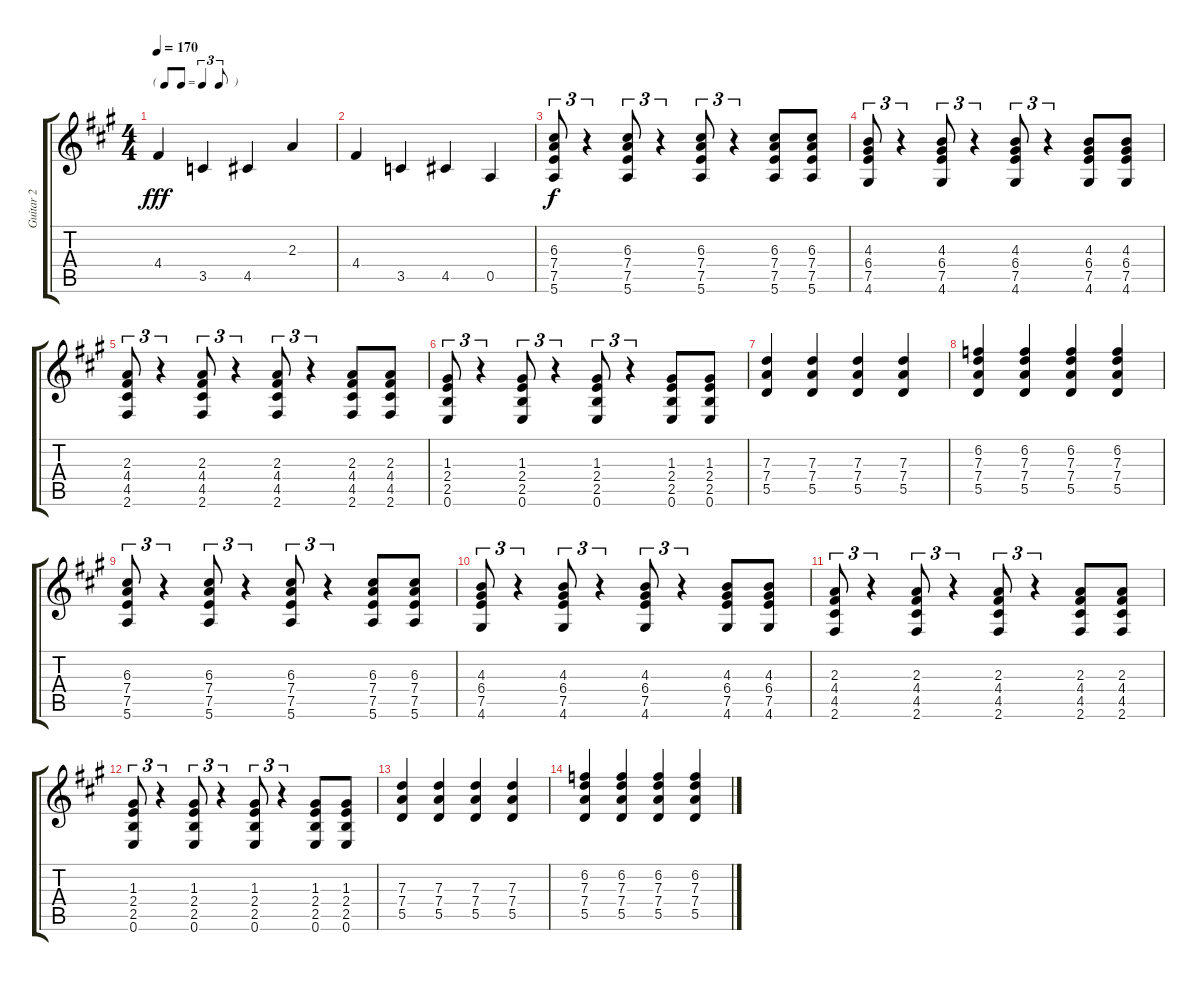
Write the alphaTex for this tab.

\track ("Guitar 2" "Guitar 2") {instrument overdrivenguitar}
\staff {score tabs}
\tuning (E4 B3 G3 D3 A2 E2) {hide}
\ts (4 4)
\tf triplet8th
\tempo 170
\clef g2
\ks a
4.4.4{dy fff} 3.5.4 4.5.4 2.3.4 |
4.4.4 3.5.4 4.5.4 0.5.4 |
(6.3 7.4 7.5 5.6).8{tu (3 2) dy f} r.4{tu (3 2)} (6.3 7.4 7.5 5.6).8{tu (3 2)} r.4{tu (3 2)} (6.3 7.4 7.5 5.6).8{tu (3 2)} r.4{tu (3 2)} (6.3 7.4 7.5 5.6).8 (6.3 7.4 7.5 5.6).8 |
(4.3 6.4 7.5 4.6).8{tu (3 2)} r.4{tu (3 2)} (4.3 6.4 7.5 4.6).8{tu (3 2)} r.4{tu (3 2)} (4.3 6.4 7.5 4.6).8{tu (3 2)} r.4{tu (3 2)} (4.3 6.4 7.5 4.6).8 (4.3 6.4 7.5 4.6).8 |
(2.3 4.4 4.5 2.6).8{tu (3 2)} r.4{tu (3 2)} (2.3 4.4 4.5 2.6).8{tu (3 2)} r.4{tu (3 2)} (2.3 4.4 4.5 2.6).8{tu (3 2)} r.4{tu (3 2)} (2.3 4.4 4.5 2.6).8 (2.3 4.4 4.5 2.6).8 |
(1.3 2.4 2.5 0.6).8{tu (3 2)} r.4{tu (3 2)} (1.3 2.4 2.5 0.6).8{tu (3 2)} r.4{tu (3 2)} (1.3 2.4 2.5 0.6).8{tu (3 2)} r.4{tu (3 2)} (1.3 2.4 2.5 0.6).8 (1.3 2.4 2.5 0.6).8 |
(7.3 7.4 5.5).4 (7.3 7.4 5.5).4 (7.3 7.4 5.5).4 (7.3 7.4 5.5).4 |
(6.2 7.3 7.4 5.5).4 (6.2 7.3 7.4 5.5).4 (6.2 7.3 7.4 5.5).4 (6.2 7.3 7.4 5.5).4 |
(6.3 7.4 7.5 5.6).8{tu (3 2)} r.4{tu (3 2)} (6.3 7.4 7.5 5.6).8{tu (3 2)} r.4{tu (3 2)} (6.3 7.4 7.5 5.6).8{tu (3 2)} r.4{tu (3 2)} (6.3 7.4 7.5 5.6).8 (6.3 7.4 7.5 5.6).8 |
(4.3 6.4 7.5 4.6).8{tu (3 2)} r.4{tu (3 2)} (4.3 6.4 7.5 4.6).8{tu (3 2)} r.4{tu (3 2)} (4.3 6.4 7.5 4.6).8{tu (3 2)} r.4{tu (3 2)} (4.3 6.4 7.5 4.6).8 (4.3 6.4 7.5 4.6).8 |
(2.3 4.4 4.5 2.6).8{tu (3 2)} r.4{tu (3 2)} (2.3 4.4 4.5 2.6).8{tu (3 2)} r.4{tu (3 2)} (2.3 4.4 4.5 2.6).8{tu (3 2)} r.4{tu (3 2)} (2.3 4.4 4.5 2.6).8 (2.3 4.4 4.5 2.6).8 |
(1.3 2.4 2.5 0.6).8{tu (3 2)} r.4{tu (3 2)} (1.3 2.4 2.5 0.6).8{tu (3 2)} r.4{tu (3 2)} (1.3 2.4 2.5 0.6).8{tu (3 2)} r.4{tu (3 2)} (1.3 2.4 2.5 0.6).8 (1.3 2.4 2.5 0.6).8 |
(7.3 7.4 5.5).4 (7.3 7.4 5.5).4 (7.3 7.4 5.5).4 (7.3 7.4 5.5).4 |
(6.2 7.3 7.4 5.5).4 (6.2 7.3 7.4 5.5).4 (6.2 7.3 7.4 5.5).4 (6.2 7.3 7.4 5.5).4
